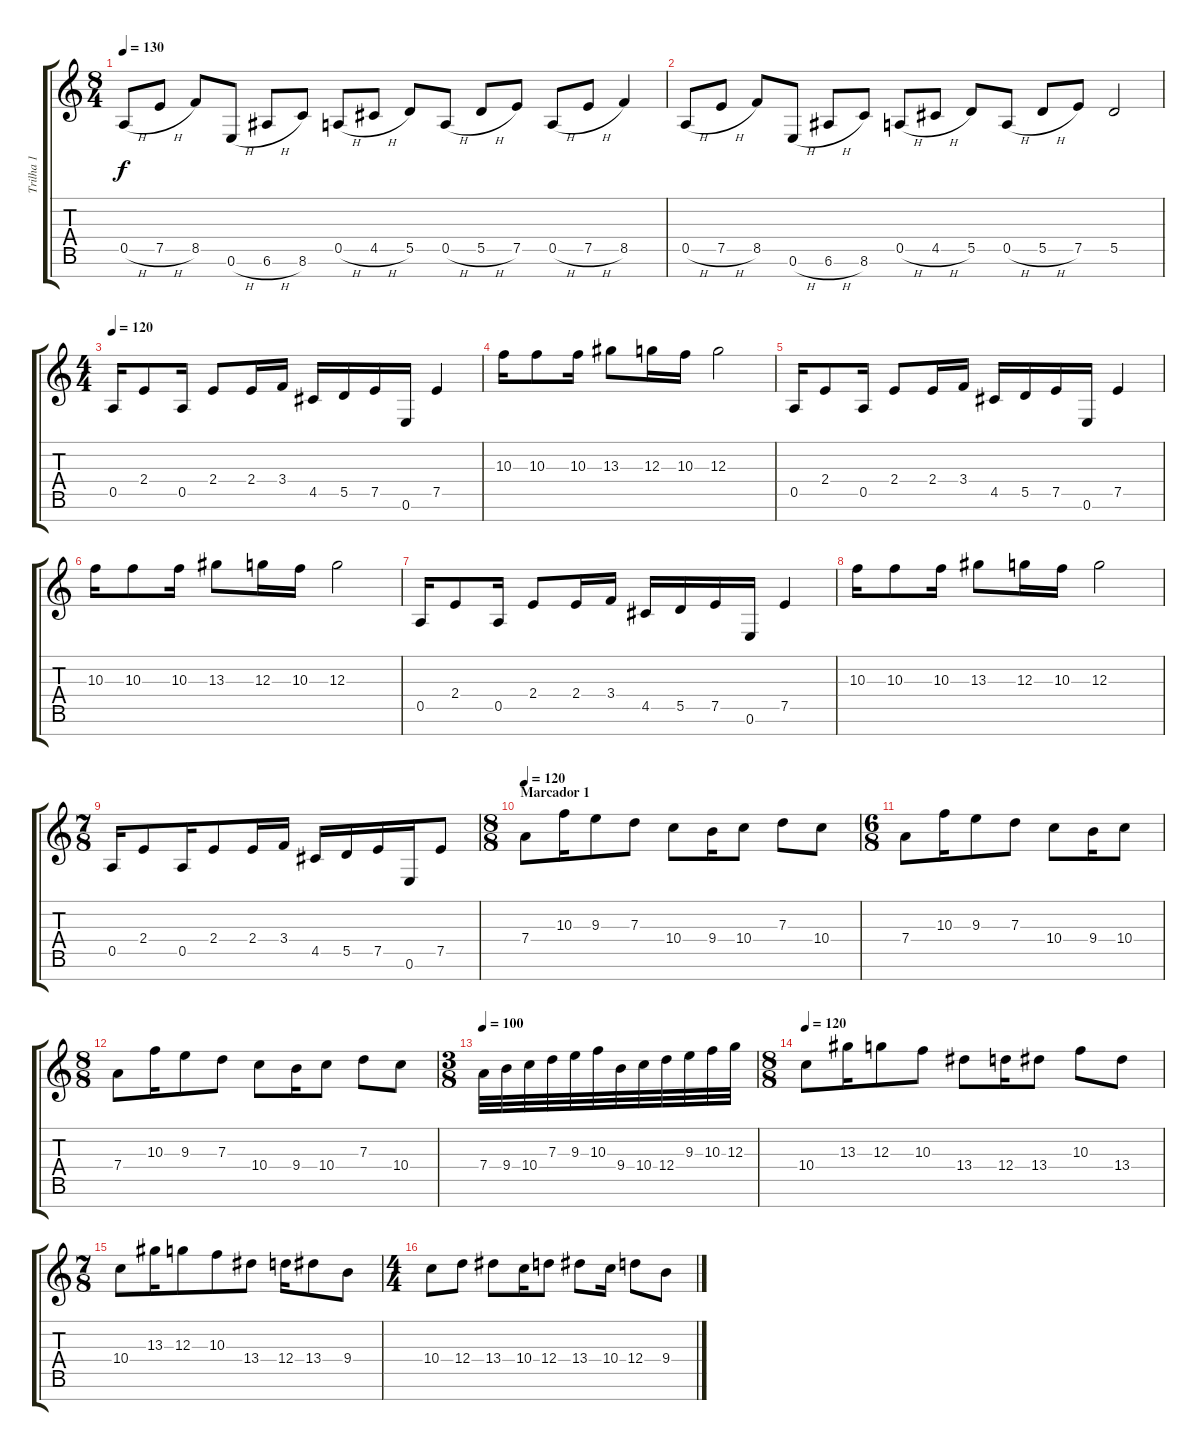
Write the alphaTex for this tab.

\track ("Trilha 1" "Trilha 1") {instrument distortionguitar}
\staff {score tabs}
\tuning (E4 B3 G3 D3 A2 E2 B1) {hide}
\ts (8 4)
\tempo 130
\clef g2
\ks c
0.5{h}.8{dy f} 7.5{h}.8 8.5.8 0.6{h}.8 6.6{h}.8 8.6.8 0.5{h}.8 4.5{h}.8 5.5.8 0.5{h}.8 5.5{h}.8 7.5.8 0.5{h}.8 7.5{h}.8 8.5.4 |
0.5{h}.8 7.5{h}.8 8.5.8 0.6{h}.8 6.6{h}.8 8.6.8 0.5{h}.8 4.5{h}.8 5.5.8 0.5{h}.8 5.5{h}.8 7.5.8 5.5.2 |
\ts (4 4)
\tempo 120
0.5.16 2.4.8 0.5.16 2.4.8 2.4.16 3.4.16 4.5.16 5.5.16 7.5.16 0.6.16 7.5.4 |
10.3.16 10.3.8 10.3.16 13.3.8 12.3.16 10.3.16 12.3.2 |
0.5.16 2.4.8 0.5.16 2.4.8 2.4.16 3.4.16 4.5.16 5.5.16 7.5.16 0.6.16 7.5.4 |
10.3.16 10.3.8 10.3.16 13.3.8 12.3.16 10.3.16 12.3.2 |
0.5.16 2.4.8 0.5.16 2.4.8 2.4.16 3.4.16 4.5.16 5.5.16 7.5.16 0.6.16 7.5.4 |
10.3.16 10.3.8 10.3.16 13.3.8 12.3.16 10.3.16 12.3.2 |
\ts (7 8)
0.5.16 2.4.8 0.5.16 2.4.8 2.4.16 3.4.16 4.5.16 5.5.16 7.5.16 0.6.16 7.5.8 |
\ts (8 8)
\section ("" "Marcador 1")
\tempo 120
7.4.8 10.3.16 9.3.8 7.3.8 10.4.8 9.4.16 10.4.8 7.3.8 10.4.8 |
\ts (6 8)
7.4.8 10.3.16 9.3.8 7.3.8 10.4.8 9.4.16 10.4.8 |
\ts (8 8)
7.4.8 10.3.16 9.3.8 7.3.8 10.4.8 9.4.16 10.4.8 7.3.8 10.4.8 |
\ts (3 8)
\tempo 100
7.4.32 9.4.32 10.4.32 7.3.32 9.3.32 10.3.32 9.4.32 10.4.32 12.4.32 9.3.32 10.3.32 12.3.32 |
\ts (8 8)
\tempo 120
10.4.8 13.3.16 12.3.8 10.3.8 13.4.8 12.4.16 13.4.8 10.3.8 13.4.8 |
\ts (7 8)
10.4.8 13.3.16 12.3.8 10.3.8 13.4.8 12.4.16 13.4.8 9.4.8 |
\ts (4 4)
10.4.8 12.4.8 13.4.8 10.4.16 12.4.8 13.4.8 10.4.16 12.4.8 9.4.8
